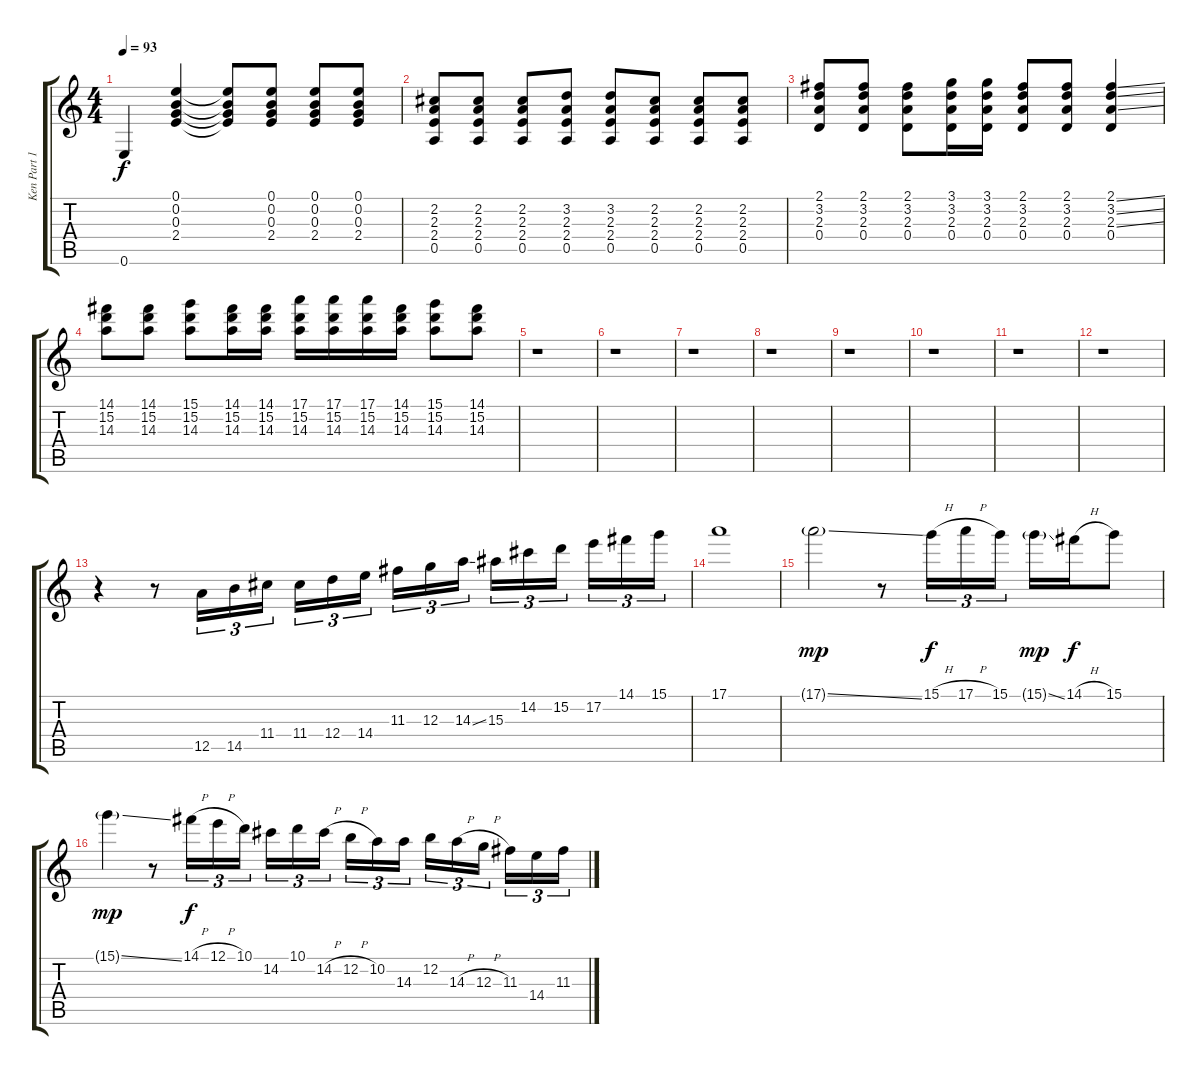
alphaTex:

\track ("Ken Part 1" "Ken Part 1") {instrument distortionguitar}
\staff {score tabs}
\tuning (E4 B3 G3 D3 A2 E2) {hide}
\ts (4 4)
\tempo 93
\clef g2
\ks c
0.6.4{dy f} (0.1 0.2 0.3 2.4).4 (0.1{t} 0.2{t} 0.3{t} 2.4{t}).8 (0.1 0.2 0.3 2.4).8 (0.1 0.2 0.3 2.4).8 (0.1 0.2 0.3 2.4).8 |
(2.2 2.3 2.4 0.5).8 (2.2 2.3 2.4 0.5).8 (2.2 2.3 2.4 0.5).8 (3.2 2.3 2.4 0.5).8 (3.2 2.3 2.4 0.5).8 (2.2 2.3 2.4 0.5).8 (2.2 2.3 2.4 0.5).8 (2.2 2.3 2.4 0.5).8 |
(2.1 3.2 2.3 0.4).8 (2.1 3.2 2.3 0.4).8 (2.1 3.2 2.3 0.4).8 (3.1 3.2 2.3 0.4).16 (3.1 3.2 2.3 0.4).16 (2.1 3.2 2.3 0.4).8 (2.1 3.2 2.3 0.4).8 (2.1{ss} 3.2{ss} 2.3{ss} 0.4).4 |
(14.1 15.2 14.3).8 (14.1 15.2 14.3).8 (15.1 15.2 14.3).8 (14.1 15.2 14.3).16 (14.1 15.2 14.3).16 (17.1 15.2 14.3).16 (17.1 15.2 14.3).16 (17.1 15.2 14.3).16 (14.1 15.2 14.3).16 (15.1 15.2 14.3).8 (14.1 15.2 14.3).8 |
r.1 |
r.1 |
r.1 |
r.1 |
r.1 |
r.1 |
r.1 |
r.1 |
r.4{volume 16 instrument distortionguitar} r.8 12.5.16{tu (3 2)} 14.5.16{tu (3 2)} 11.4.16{tu (3 2)} 11.4.16{tu (3 2)} 12.4.16{tu (3 2)} 14.4.16{tu (3 2)} 11.3.16{tu (3 2)} 12.3.16{tu (3 2)} 14.3{ss}.16{tu (3 2)} 15.3.16{tu (3 2)} 14.2.16{tu (3 2)} 15.2.16{tu (3 2)} 17.2.16{tu (3 2)} 14.1.16{tu (3 2)} 15.1.16{tu (3 2)} |
17.1.1 |
17.1{ss g}.2{dy mp} r.8 15.1{h}.16{tu (3 2) dy f} 17.1{h}.16{tu (3 2)} 15.1.16{tu (3 2)} 15.1{ss g}.16{dy mp} 14.1{h}.16{dy f} 15.1.8 |
15.1{ss g}.4{dy mp} r.8 14.1{h}.16{tu (3 2) dy f} 12.1{h}.16{tu (3 2)} 10.1.16{tu (3 2)} 14.2.16{tu (3 2)} 10.1.16{tu (3 2)} 14.2{h}.16{tu (3 2)} 12.2{h}.16{tu (3 2)} 10.2.16{tu (3 2)} 14.3.16{tu (3 2)} 12.2.16{tu (3 2)} 14.3{h}.16{tu (3 2)} 12.3{h}.16{tu (3 2)} 11.3.16{tu (3 2)} 14.4.16{tu (3 2)} 11.3.16{tu (3 2)}
